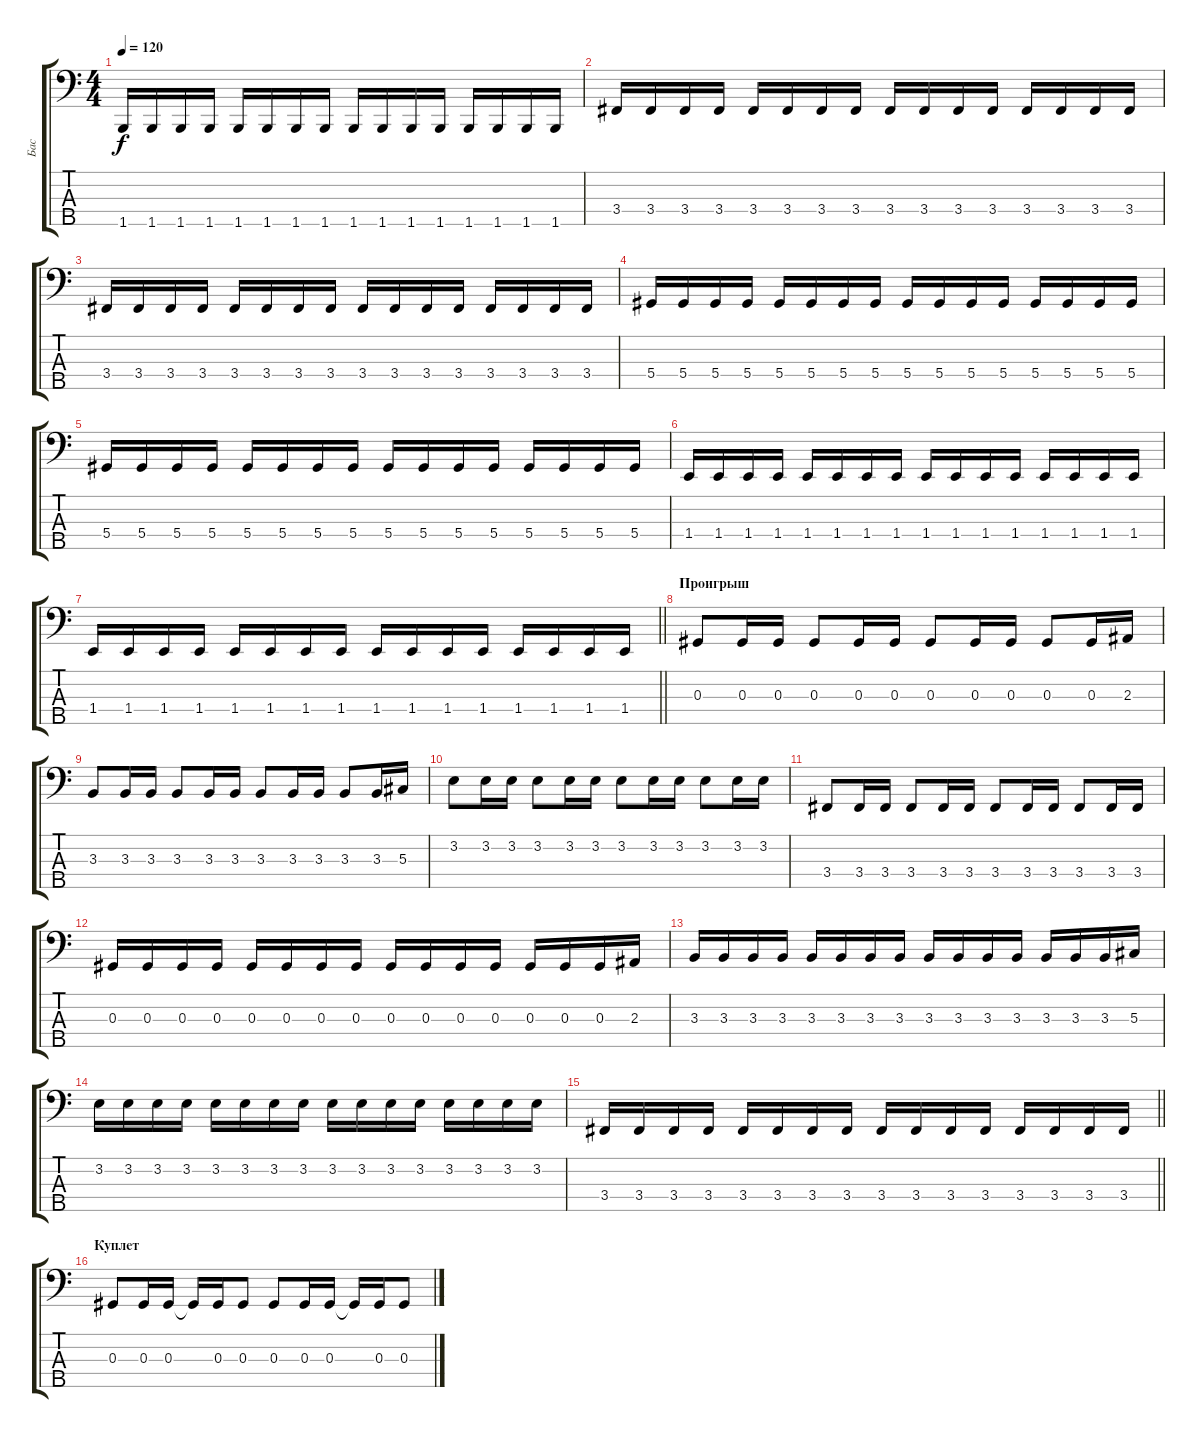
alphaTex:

\track ("Бас" "Бас") {instrument electricbassfinger}
\staff {score tabs}
\tuning (Gb2 Db2 Ab1 Eb1 Bb0) {hide}
\ts (4 4)
\tempo 120
\clef f4
\ks c
1.5.16{dy f} 1.5.16 1.5.16 1.5.16 1.5.16 1.5.16 1.5.16 1.5.16 1.5.16 1.5.16 1.5.16 1.5.16 1.5.16 1.5.16 1.5.16 1.5.16 |
3.4.16 3.4.16 3.4.16 3.4.16 3.4.16 3.4.16 3.4.16 3.4.16 3.4.16 3.4.16 3.4.16 3.4.16 3.4.16 3.4.16 3.4.16 3.4.16 |
3.4.16 3.4.16 3.4.16 3.4.16 3.4.16 3.4.16 3.4.16 3.4.16 3.4.16 3.4.16 3.4.16 3.4.16 3.4.16 3.4.16 3.4.16 3.4.16 |
5.4.16 5.4.16 5.4.16 5.4.16 5.4.16 5.4.16 5.4.16 5.4.16 5.4.16 5.4.16 5.4.16 5.4.16 5.4.16 5.4.16 5.4.16 5.4.16 |
5.4.16 5.4.16 5.4.16 5.4.16 5.4.16 5.4.16 5.4.16 5.4.16 5.4.16 5.4.16 5.4.16 5.4.16 5.4.16 5.4.16 5.4.16 5.4.16 |
1.4.16 1.4.16 1.4.16 1.4.16 1.4.16 1.4.16 1.4.16 1.4.16 1.4.16 1.4.16 1.4.16 1.4.16 1.4.16 1.4.16 1.4.16 1.4.16 |
\barLineRight lightlight
1.4.16 1.4.16 1.4.16 1.4.16 1.4.16 1.4.16 1.4.16 1.4.16 1.4.16 1.4.16 1.4.16 1.4.16 1.4.16 1.4.16 1.4.16 1.4.16 |
\section ("" "Проигрыш")
0.3.8 0.3.16 0.3.16 0.3.8 0.3.16 0.3.16 0.3.8 0.3.16 0.3.16 0.3.8 0.3.16 2.3.16 |
3.3.8 3.3.16 3.3.16 3.3.8 3.3.16 3.3.16 3.3.8 3.3.16 3.3.16 3.3.8 3.3.16 5.3.16 |
3.2.8 3.2.16 3.2.16 3.2.8 3.2.16 3.2.16 3.2.8 3.2.16 3.2.16 3.2.8 3.2.16 3.2.16 |
3.4.8 3.4.16 3.4.16 3.4.8 3.4.16 3.4.16 3.4.8 3.4.16 3.4.16 3.4.8 3.4.16 3.4.16 |
0.3.16 0.3.16 0.3.16 0.3.16 0.3.16 0.3.16 0.3.16 0.3.16 0.3.16 0.3.16 0.3.16 0.3.16 0.3.16 0.3.16 0.3.16 2.3.16 |
3.3.16 3.3.16 3.3.16 3.3.16 3.3.16 3.3.16 3.3.16 3.3.16 3.3.16 3.3.16 3.3.16 3.3.16 3.3.16 3.3.16 3.3.16 5.3.16 |
3.2.16 3.2.16 3.2.16 3.2.16 3.2.16 3.2.16 3.2.16 3.2.16 3.2.16 3.2.16 3.2.16 3.2.16 3.2.16 3.2.16 3.2.16 3.2.16 |
\barLineRight lightlight
3.4.16 3.4.16 3.4.16 3.4.16 3.4.16 3.4.16 3.4.16 3.4.16 3.4.16 3.4.16 3.4.16 3.4.16 3.4.16 3.4.16 3.4.16 3.4.16 |
\section ("" "Куплет")
0.3.8 0.3.16 0.3.16 0.3{t}.16 0.3.16 0.3.8 0.3.8 0.3.16 0.3.16 0.3{t}.16 0.3.16 0.3.8
